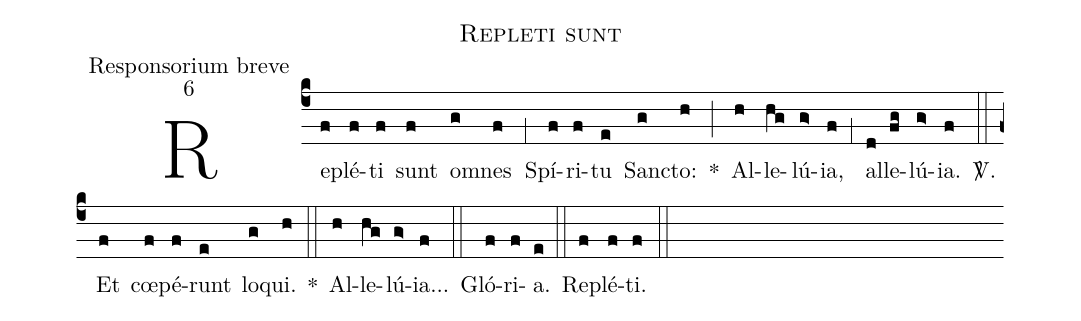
name:Repleti sunt;
office-part:Responsorium breve;
mode:6;
%%
(c4) Re(f)plé(f)ti(f) sunt(f) o(g)mnes(f) (;1) Spí(f)ri(f)tu(e) San(g)cto:(h) *(;) Al(h)le(hg)lú(g>)ia,(f) (;1) al(d)le(fg)lú(g>)ia.(f) <sp>V/</sp>.(::) Et(f) cœ(f)pé(f)runt(e) lo(g)qui.(h) *(::) Al(h)le(hg)lú(g>)ia...(f) (::) Gló(f)ri(f)a.(e) (::) Re(f)plé(f)ti.(f) (::)
